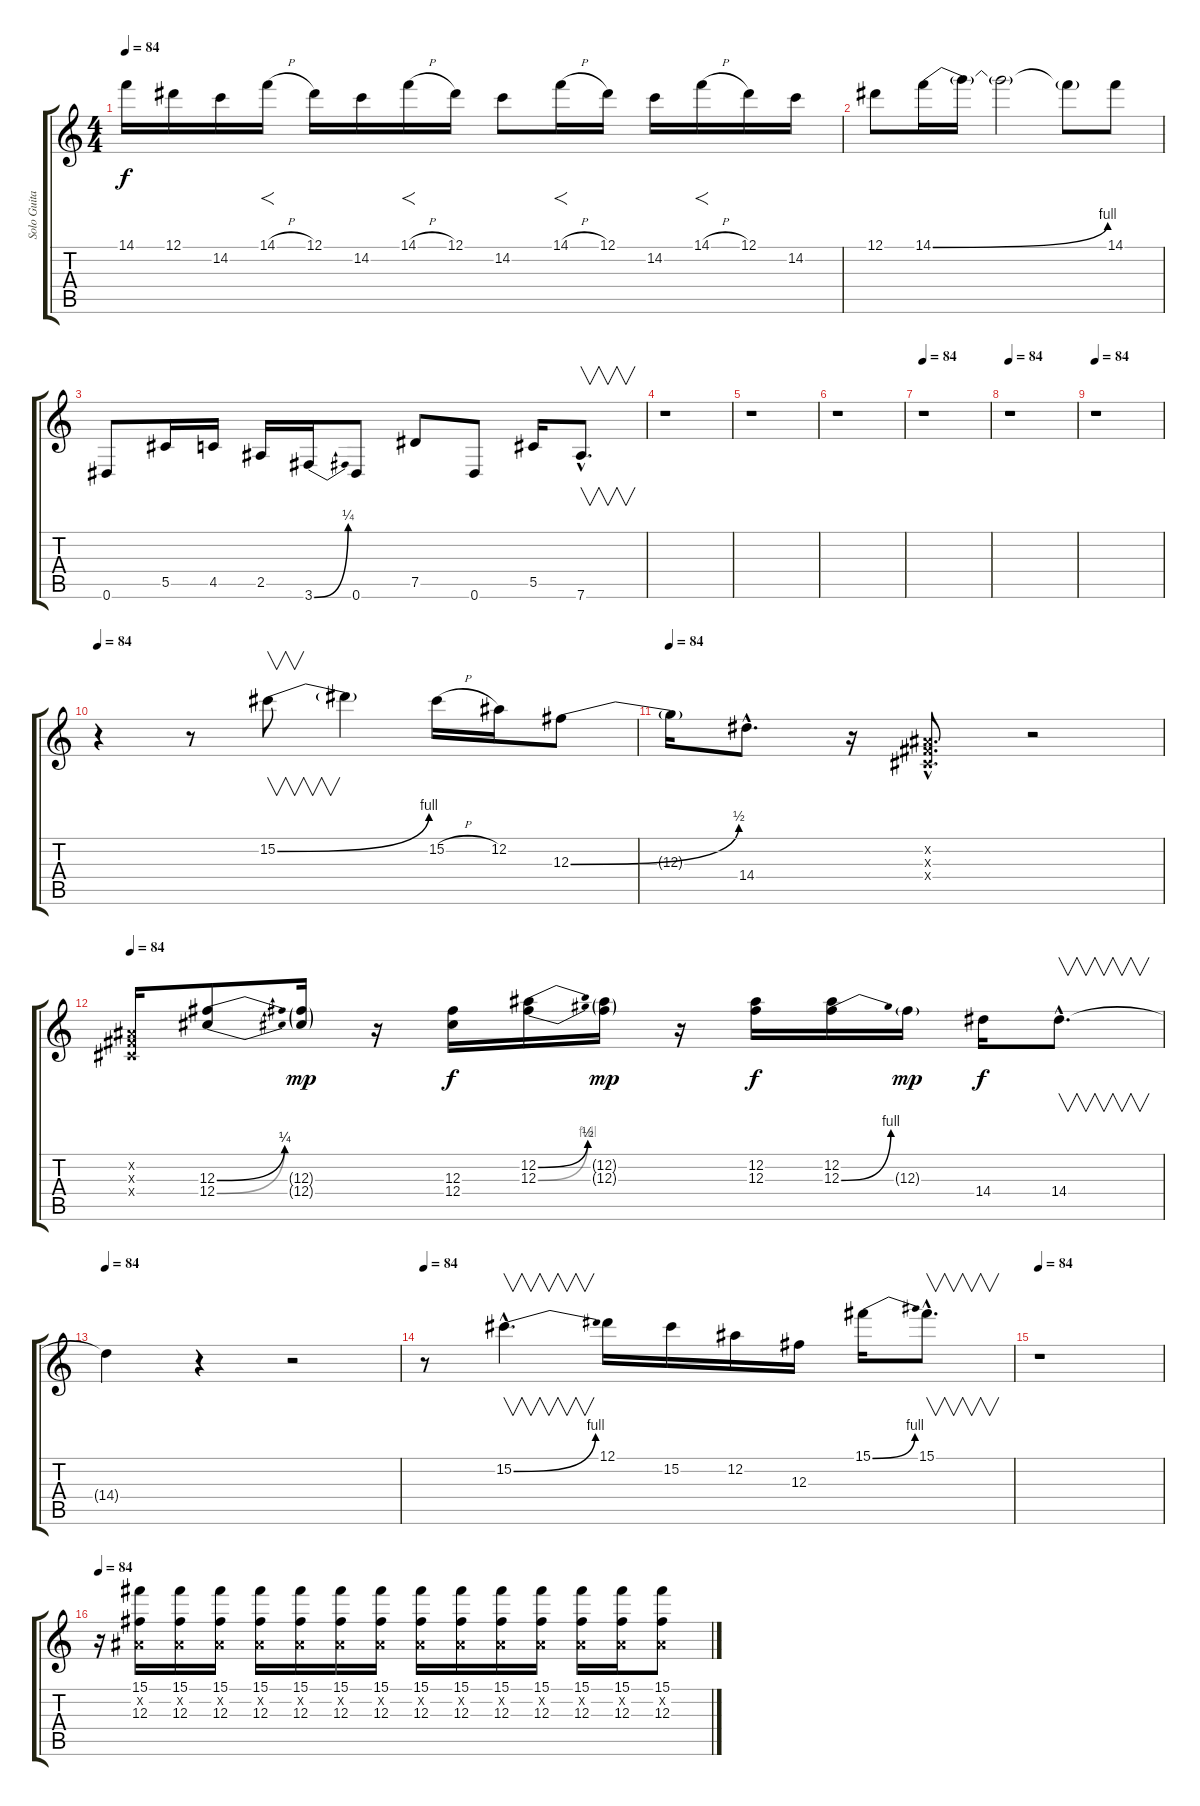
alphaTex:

\track ("Solo Guitar" "Solo Guita") {instrument distortionguitar}
\staff {score tabs}
\tuning (Eb4 Bb3 Gb3 Db3 Ab2 Eb2) {hide}
\ts (4 4)
\tempo 84
\clef g2
\ks c
14.1.16{dy f} 12.1.16 14.2.16 14.1{h}.16{f} 12.1.16 14.2.16 14.1{h}.16{f} 12.1.16 14.2.8 14.1{h}.16{f} 12.1.16 14.2.16 14.1{h}.16{f} 12.1.16 14.2.16 |
12.1.8 14.1{be (bend 0 0 60 4)}.16 14.1{t}.16 14.1{t}.2 14.1{t}.8 14.1.8 |
0.6.8 5.5.16 4.5.16 2.5.16 3.6{be (bend 0 0 60 1)}.16 0.6.8 7.5.8 0.6.8 5.5.16 7.6{hac}.8{v d} |
r.1 |
r.1 |
r.1 |
\tempo 84
r.1 |
\tempo 84
r.1 |
\tempo 84
r.1 |
\tempo 84
r.4 r.8 15.2{be (bend 0 0 60 4)}.8{v} 15.2{t}.4 15.2{h}.16 12.2.16 12.3{be (bend 0 0 60 2)}.8 |
\tempo 84
12.3{t}.16 14.4{hac}.8{d} r.16 (0.2{hac x} 0.3{hac x} 0.4{hac x}).8{d} r.2 |
\tempo 84
(0.2{x} 0.3{x} 0.4{x}).16 (12.3{be (bend 0 0 60 1)} 12.4{be (bend 0 0 60 1)}).8 (12.3{g} 12.4{g}).16{dy mp} r.16 (12.3 12.4).16{dy f} (12.2{be (bend 0 0 60 2)} 12.3{be (bend 0 0 60 4)}).16 (12.2{g} 12.3{g}).16{dy mp} r.16 (12.2 12.3).16{dy f} (12.2 12.3{be (bend 0 0 60 4)}).16 12.3{g}.16{dy mp} 14.4.16{dy f} 14.4{hac}.8{v d} |
\tempo 84
14.4{t}.4 r.4 r.2 |
\tempo 84
r.8 15.2{be (bend 0 0 60 4) hac}.4{v d} 12.1.16 15.2.16 12.2.16 12.3.16 15.1{be (bend 0 0 60 4)}.16 15.1{hac}.8{v d} |
\tempo 84
r.1 |
\tempo 84
r.16 (15.1 0.2{x} 12.3).16 (15.1 0.2{x} 12.3).16 (15.1 0.2{x} 12.3).16 (15.1 0.2{x} 12.3).16 (15.1 0.2{x} 12.3).16 (15.1 0.2{x} 12.3).16 (15.1 0.2{x} 12.3).16 (15.1 0.2{x} 12.3).16 (15.1 0.2{x} 12.3).16 (15.1 0.2{x} 12.3).16 (15.1 0.2{x} 12.3).16 (15.1 0.2{x} 12.3).16 (15.1 0.2{x} 12.3).16 (15.1 0.2{x} 12.3).8
